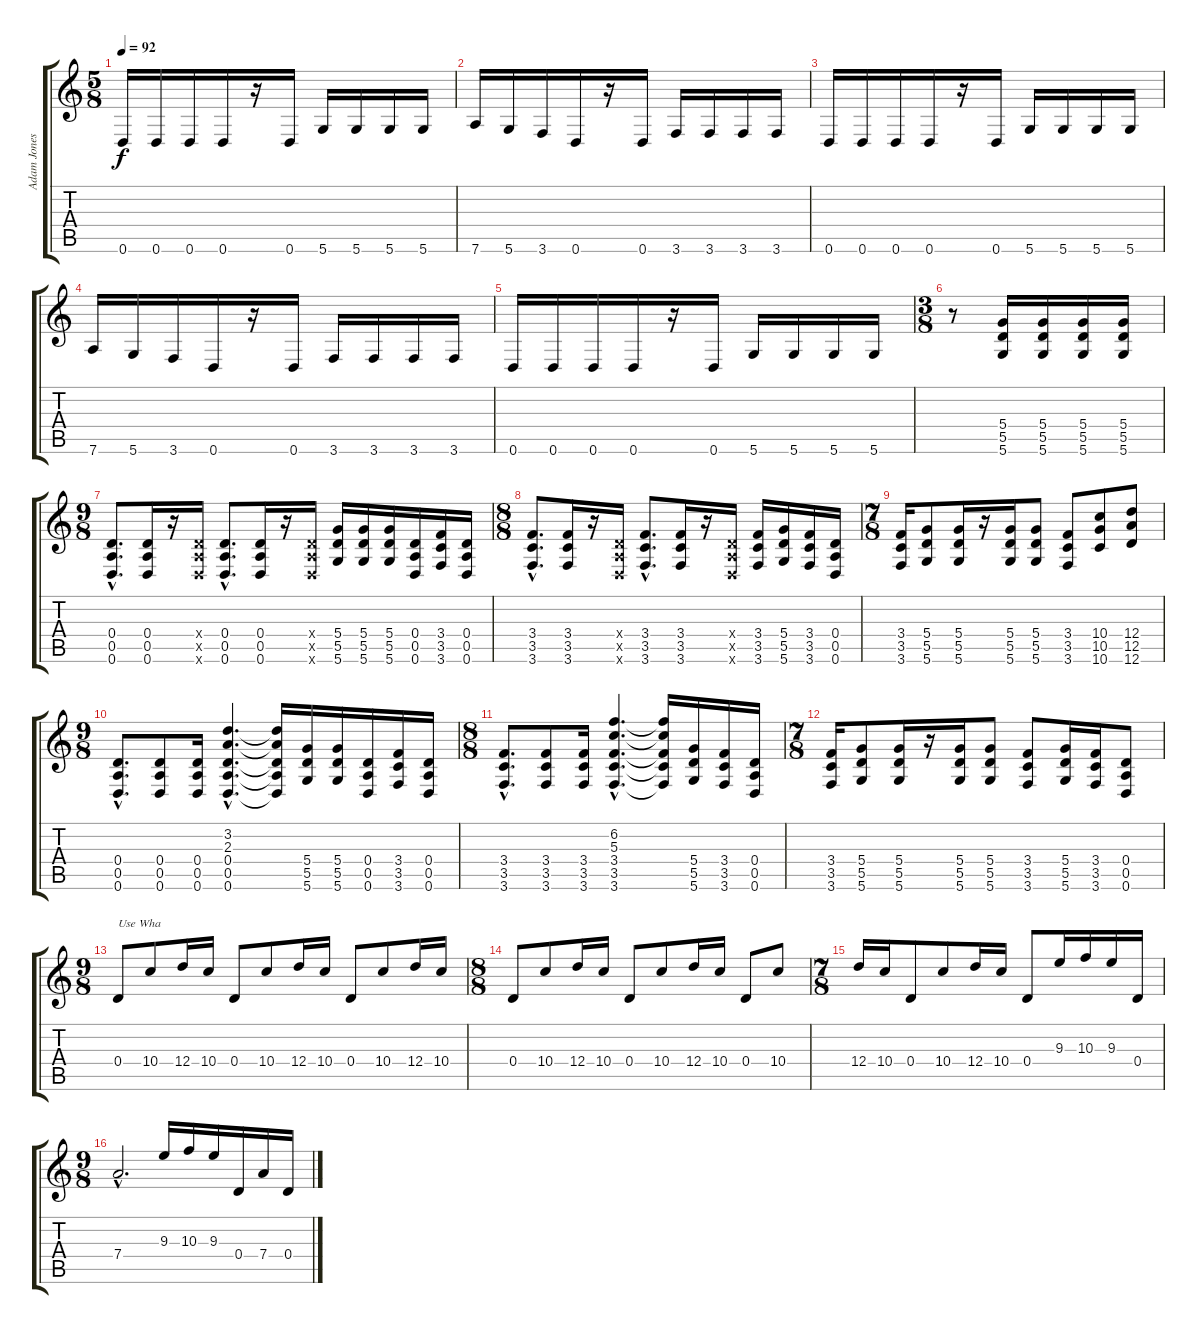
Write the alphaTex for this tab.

\track ("Adam Jones" "Adam Jones") {instrument distortionguitar}
\staff {score tabs}
\tuning (E4 B3 G3 D3 A2 D2) {hide}
\ts (5 8)
\tempo 92
\clef g2
\ks c
0.6.16{dy f} 0.6.16 0.6.16 0.6.16 r.16 0.6.16 5.6.16 5.6.16 5.6.16 5.6.16 |
7.6.16 5.6.16 3.6.16 0.6.16 r.16 0.6.16 3.6.16 3.6.16 3.6.16 3.6.16 |
0.6.16 0.6.16 0.6.16 0.6.16 r.16 0.6.16 5.6.16 5.6.16 5.6.16 5.6.16 |
7.6.16 5.6.16 3.6.16 0.6.16 r.16 0.6.16 3.6.16 3.6.16 3.6.16 3.6.16 |
0.6.16 0.6.16 0.6.16 0.6.16 r.16 0.6.16 5.6.16 5.6.16 5.6.16 5.6.16 |
\ts (3 8)
r.8 (5.4 5.5 5.6).16{instrument distortionguitar} (5.4 5.5 5.6).16 (5.4 5.5 5.6).16 (5.4 5.5 5.6).16 |
\ts (9 8)
(0.4{hac} 0.5{hac} 0.6{hac}).8{d} (0.4 0.5 0.6).16 r.16 (0.4{x} 0.5{x} 0.6{x}).16 (0.4{hac} 0.5{hac} 0.6{hac}).8{d} (0.4 0.5 0.6).16 r.16 (0.4{x} 0.5{x} 0.6{x}).16 (5.4 5.5 5.6).16 (5.4 5.5 5.6).16 (5.4 5.5 5.6).16 (0.4 0.5 0.6).16 (3.4 3.5 3.6).16 (0.4 0.5 0.6).16 |
\ts (8 8)
(3.4{hac} 3.5{hac} 3.6{hac}).8{d} (3.4 3.5 3.6).16 r.16 (0.4{x} 0.5{x} 0.6{x}).16 (3.4{hac} 3.5{hac} 3.6{hac}).8{d} (3.4 3.5 3.6).16 r.16 (0.4{x} 0.5{x} 0.6{x}).16 (3.4 3.5 3.6).16 (5.4 5.5 5.6).16 (3.4 3.5 3.6).16 (0.4 0.5 0.6).16 |
\ts (7 8)
(3.4 3.5 3.6).16 (5.4 5.5 5.6).8 (5.4 5.5 5.6).16 r.16 (5.4 5.5 5.6).16 (5.4 5.5 5.6).8 (3.4 3.5 3.6).8 (10.4 10.5 10.6).8 (12.4 12.5 12.6).8 |
\ts (9 8)
(0.4{hac} 0.5{hac} 0.6{hac}).8{d} (0.4 0.5 0.6).8 (0.4 0.5 0.6).16 (3.2{hac} 2.3{hac} 0.4{hac} 0.5{hac} 0.6{hac}).4{d} (3.2{t} 2.3{t} 0.4{t} 0.5{t} 0.6{t}).16 (5.4 5.5 5.6).16 (5.4 5.5 5.6).16 (0.4 0.5 0.6).16 (3.4 3.5 3.6).16 (0.4 0.5 0.6).16 |
\ts (8 8)
(3.4{hac} 3.5{hac} 3.6{hac}).8{d} (3.4 3.5 3.6).8 (3.4 3.5 3.6).16 (6.2{hac} 5.3{hac} 3.4{hac} 3.5{hac} 3.6{hac}).4{d} (6.2{t} 5.3{t} 3.4{t} 3.5{t} 3.6{t}).16 (5.4 5.5 5.6).16 (3.4 3.5 3.6).16 (0.4 0.5 0.6).16 |
\ts (7 8)
(3.4 3.5 3.6).16 (5.4 5.5 5.6).8 (5.4 5.5 5.6).16 r.16 (5.4 5.5 5.6).16 (5.4 5.5 5.6).8 (3.4 3.5 3.6).8 (5.4 5.5 5.6).16 (3.4 3.5 3.6).16 (0.4 0.5 0.6).8 |
\ts (9 8)
0.4.8{txt "Use Wha"} 10.4.8 12.4.16 10.4.16 0.4.8 10.4.8 12.4.16 10.4.16 0.4.8 10.4.8 12.4.16 10.4.16 |
\ts (8 8)
0.4.8 10.4.8 12.4.16 10.4.16 0.4.8 10.4.8 12.4.16 10.4.16 0.4.8 10.4.8 |
\ts (7 8)
12.4.16 10.4.16 0.4.8 10.4.8 12.4.16 10.4.16 0.4.8 9.3.16 10.3.16 9.3.16 0.4.16 |
\ts (9 8)
7.4{hac}.2{d} 9.3.16 10.3.16 9.3.16 0.4.16 7.4.16 0.4.16
